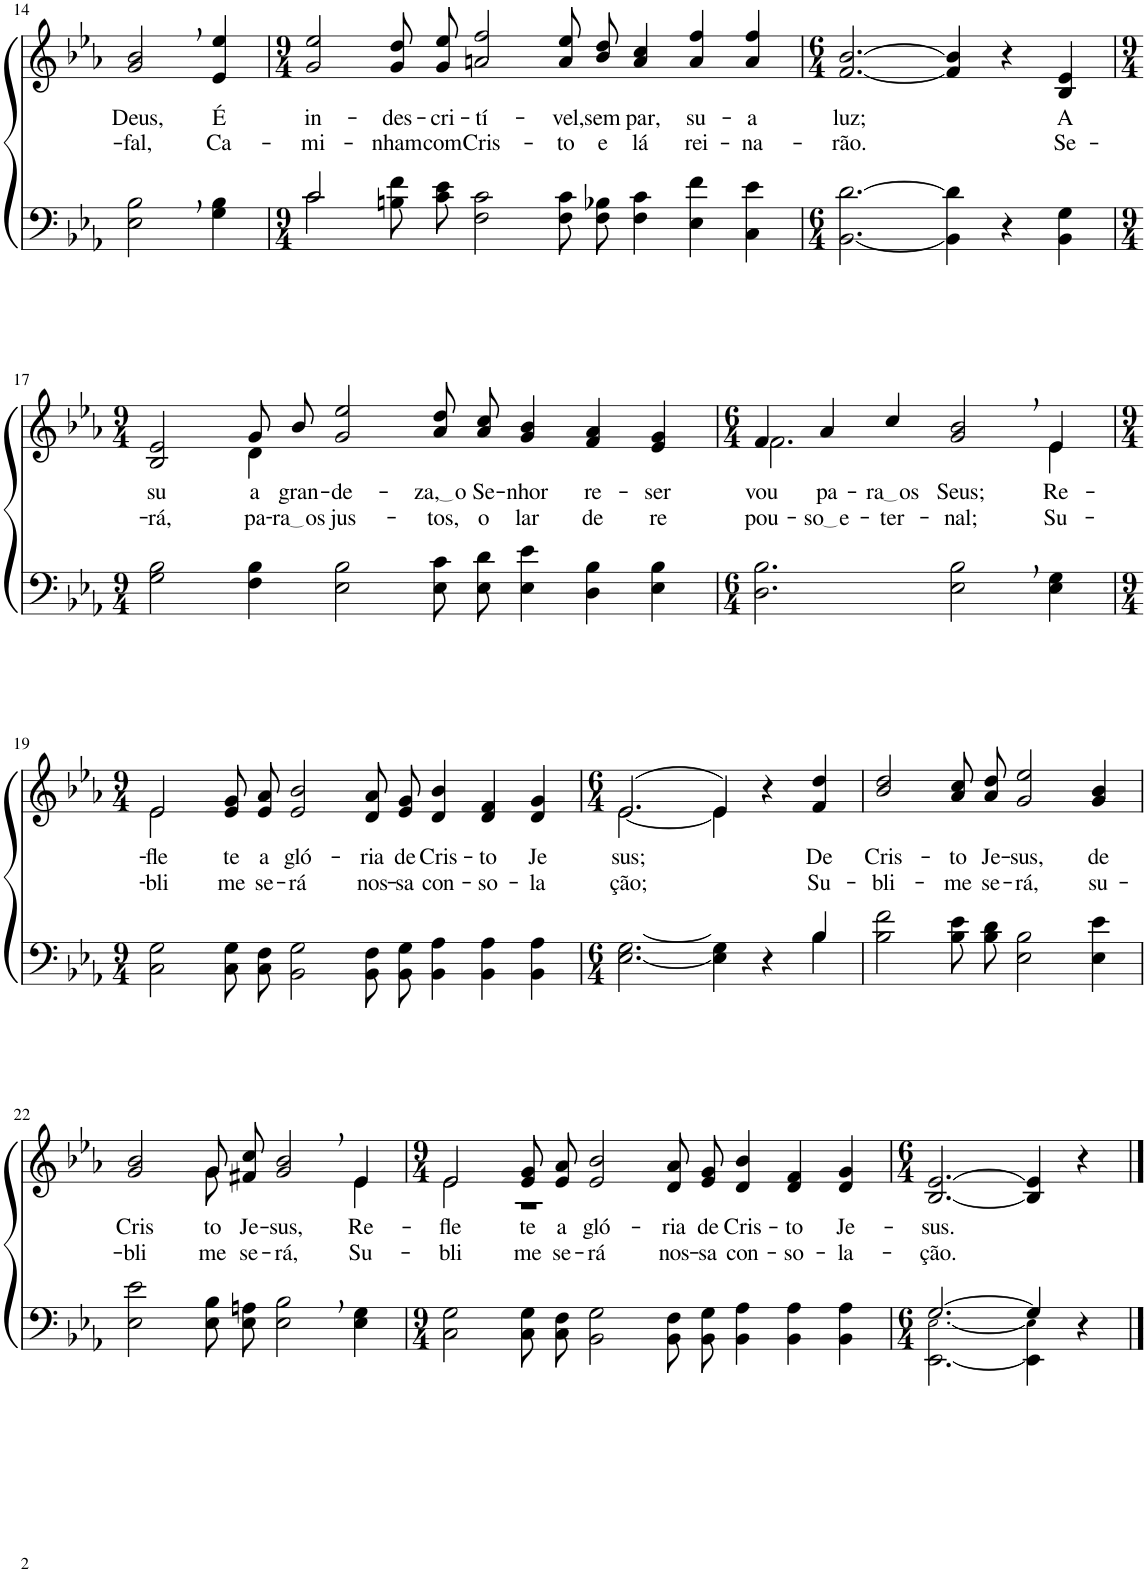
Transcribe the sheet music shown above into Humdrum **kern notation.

**kern	**kern	**text	**text
*part2	*part1	*part1	*part1
*staff2	*staff1	*staff1	*staff1
*I"Parte III e IV	*I"Parte I e II	*	*
!!LO:PB:g=z
*clefF4	*clefG2	*	*
*Trd2c3	*Trd2c3	*	*
*k[b-e-a-]	*k[b-e-a-]	*	*
*M6/4	*M6/4	*	*
=14	=14	=14	=14
!	!	!LO:LY:b	!LO:LY:b
2E-\, 2B-\,	2g/, 2b-/,	Deus,	fal,
!	!	!LO:LY:b	!LO:LY:b
4G\ 4B-\	4e-/ 4ee-/	É	Ca-
=15	=15	=15	=15
*M9/4	*M9/4	*	*
*^	*	*	*
!	!	!	!LO:LY:b	!LO:LY:b
2c/	2c\	2g/ 2ee-/	in-	-mi-
!	!	!	!LO:LY:b	!LO:LY:b
1ryy	8Bn\ 8f\L	8g\ 8dd\L	-des-	-nham
!	!	!	!LO:LY:b	!LO:LY:b
.	8c\ 8e-\J	8g\ 8ee-\J	-cri-	com
!	!	!	!LO:LY:b	!LO:LY:b
.	2F\ 2c\	2an/ 2ff/	-tí-	Cris-
!	!	!	!LO:LY:b	!LO:LY:b
.	8F\ 8c\L	8a\ 8ee-\L	-vel,	-to
!	!	!	!LO:LY:b	!LO:LY:b
.	8F\ 8B-X\J	8b-\ 8dd\J	sem	e
!	!	!	!LO:LY:b	!LO:LY:b
2ryy	4F\ 4c\	4a/ 4cc/	par,	lá
!	!	!	!LO:LY:b	!LO:LY:b
.	4E-\ 4f\	4a/ 4ff/	su-	rei-
!	!	!	!LO:LY:b	!LO:LY:b
4ryy	4C\ 4e-\	4a/ 4ff/	-a	-na-
*v	*v	*	*	*
=16	=16	=16	=16
*M6/4	*M6/4	*	*
*^	*	*	*
!	!	!	!LO:LY:b	!LO:LY:b
*v	*v	*	*	*
[2.BB-\ [2.d\	[2.f/ [2.b-/	luz;	-rão.
4BB-\] 4d\]	4f/] 4b-/]	.	.
4r	4r	.	.
!	!	!LO:LY:b	!LO:LY:b
4BB-\ 4G\	4B-/ 4e-/	A	Se-
!!LO:LB:g=z
=17	=17	=17	=17
*M9/4	*M9/4	*	*
!	!	!LO:LY:b	!LO:LY:b
*	*^	*	*
2G\ 2B-\	2B-/ 2e-/	2ryy	su-	-rá,
!	!	!	!LO:LY:b	!LO:LY:b
4F\ 4B-\	8g/L	4d\	-a	pa-
!	!	!	!LO:LY:b	!LO:LY:b
.	8b-/J	.	gran-	ra os
!	!	!	!LO:LY:b	!LO:LY:b
2E-\ 2B-\	2g/ 2ee-/	1.ryy	-de-	jus-
!	!	!	!LO:LY:b	!LO:LY:b
8E-\ 8c\L	8a-\ 8dd\L	.	za, o	-tos,
!	!	!	!LO:LY:b	!LO:LY:b
8E-\ 8d\J	8a-\ 8cc\J	.	Se-	o
!	!	!	!LO:LY:b	!LO:LY:b
4E-\ 4e-\	4g/ 4b-/	.	-nhor	lar
!	!	!	!LO:LY:b	!LO:LY:b
4D\ 4B-\	4f/ 4a-/	.	re-	de
!	!	!	!LO:LY:b	!LO:LY:b
4E-\ 4B-\	4e-/ 4g/	.	-ser-	re-
=18	=18	=18	=18	=18
*M6/4	*M6/4	*	*	*
!	!	!	!LO:LY:b	!LO:LY:b
2.D\ 2.B-\	4f/	2.f\	-vou	-pou-
!	!	!	!LO:LY:b	!LO:LY:b
.	4a-/	.	pa-	so e
!	!	!	!LO:LY:b	!LO:LY:b
.	4cc/	.	ra os	-ter-
!	!	!	!LO:LY:b	!LO:LY:b
2E-\, 2B-\,	2g/, 2b-/,	2ryy	Seus;	-nal;
!	!	!	!LO:LY:b	!LO:LY:b
4E-\ 4G\	4e-/	4e-\	Re-	Su-
!!LO:LB:g=z	!!
=19	=19	=19	=19	=19
*M9/4	*M9/4	*	*	*
!	!	!	!LO:LY:b	!LO:LY:b
2C\ 2G\	2e-/	2e-\	-fle-	-bli-
!	!	!	!LO:LY:b	!LO:LY:b
8C\ 8G\L	8e-/ 8g/L	1..ryy	-te	-me
!	!	!	!LO:LY:b	!LO:LY:b
8C\ 8F\J	8e-/ 8a-/J	.	a	se-
!	!	!	!LO:LY:b	!LO:LY:b
2BB-\ 2G\	2e-/ 2b-/	.	gló-	-rá
!	!	!	!LO:LY:b	!LO:LY:b
8BB-\ 8F\L	8d/ 8a-/L	.	-ria	nos-
!	!	!	!LO:LY:b	!LO:LY:b
8BB-\ 8G\J	8e-/ 8g/J	.	de	-sa
!	!	!	!LO:LY:b	!LO:LY:b
4BB-\ 4A-\	4d/ 4b-/	.	Cris-	con-
!	!	!	!LO:LY:b	!LO:LY:b
4BB-\ 4A-\	4d/ 4f/	.	-to	-so-
!	!	!	!LO:LY:b	!LO:LY:b
4BB-\ 4A-\	4d/ 4g/	.	Je-	-la-
=20	=20	=20	=20	=20
*M6/4	*M6/4	*	*	*
*^	*	*	*	*
!	!	!	!	!LO:LY:b	!LO:LY:b
1ryy	[2.E-\ [2.G\	(2.e-/	[2.e-\	-sus;	-ção;
.	4E-\] 4G\]	4e-/)	4e-\]	.	.
4r	4ryy	4r	2ryy	.	.
!	!	!	!	!LO:LY:b	!LO:LY:b
4B-/	4B-\	4f/ 4dd/	.	De	Su-
*	*	*v	*v	*	*
=21	=21	=21	=21	=21
!	!	!	!LO:LY:b	!LO:LY:b
*v	*v	*	*	*
2B-\ 2f\	2b-/ 2dd/	Cris-	-bli-
!	!	!LO:LY:b	!LO:LY:b
8B-\ 8e-\L	8a-\ 8cc\L	-to	-me
!	!	!LO:LY:b	!LO:LY:b
8B-\ 8d\J	8a-\ 8dd\J	Je-	se-
!	!	!LO:LY:b	!LO:LY:b
2E-\ 2B-\	2g/ 2ee-/	-sus,	-rá,
!	!	!LO:LY:b	!LO:LY:b
4E-\ 4e-\	4g/ 4b-/	de	su-
!!LO:LB:g=z
=22	=22	=22	=22
!	!	!LO:LY:b	!LO:LY:b
*	*^	*	*
2E-\ 2e-\	2g/ 2b-/	2ryy	Cris-	-bli-
!	!	!	!LO:LY:b	!LO:LY:b
8E-\ 8B-\L	8g/L	8g\	-to	-me
!	!	!	!LO:LY:b	!LO:LY:b
8E-\ 8An\J	8f#X/ 8cc/J	8ryy	Je-	se-
!	!	!	!LO:LY:b	!LO:LY:b
*	*v	*v	*	*
2E-\, 2B-\,	2g/, 2b-/,	-sus,	-rá,
*	*^	*	*
!	!	!	!LO:LY:b	!LO:LY:b
4E-\ 4G\	4e-/	4e-\	Re-	Su-
=23	=23	=23	=23	=23
*M9/4	*M9/4	*	*	*
!	!	!	!LO:LY:b	!LO:LY:b
2C\ 2G\	2e-/	2e-\	-fle-	-bli-
!	!	!	!LO:LY:b	!LO:LY:b
8C\ 8G\L	8e-/ 8g/L	1r	-te	-me
!	!	!	!LO:LY:b	!LO:LY:b
8C\ 8F\J	8e-/ 8a-/J	.	a	se-
!	!	!	!LO:LY:b	!LO:LY:b
2BB-\ 2G\	2e-/ 2b-/	.	gló-	-rá
!	!	!	!LO:LY:b	!LO:LY:b
8BB-\ 8F\L	8d/ 8a-/L	.	-ria	nos-
!	!	!	!LO:LY:b	!LO:LY:b
8BB-\ 8G\J	8e-/ 8g/J	.	de	-sa
!	!	!	!LO:LY:b	!LO:LY:b
4BB-\ 4A-\	4d/ 4b-/	2.ryy	Cris-	con-
!	!	!	!LO:LY:b	!LO:LY:b
4BB-\ 4A-\	4d/ 4f/	.	-to	-so-
!	!	!	!LO:LY:b	!LO:LY:b
4BB-\ 4A-\	4d/ 4g/	.	Je-	-la-
*	*v	*v	*	*
=24	=24	=24	=24
*M6/4	*M6/4	*	*
*^	*	*	*
!	!	!	!LO:LY:b	!LO:LY:b
[2.G/	[2.EE-\ [2.E-!\	[2.B-/ [2.e-/	-sus.	-ção.
4G/]	4EE-\] 4E-!\]	4B-/] 4e-/]	.	.
4r	4ryy	4r	.	.
*v	*v	*	*	*
==	==	==	==
*-	*-	*-	*-
